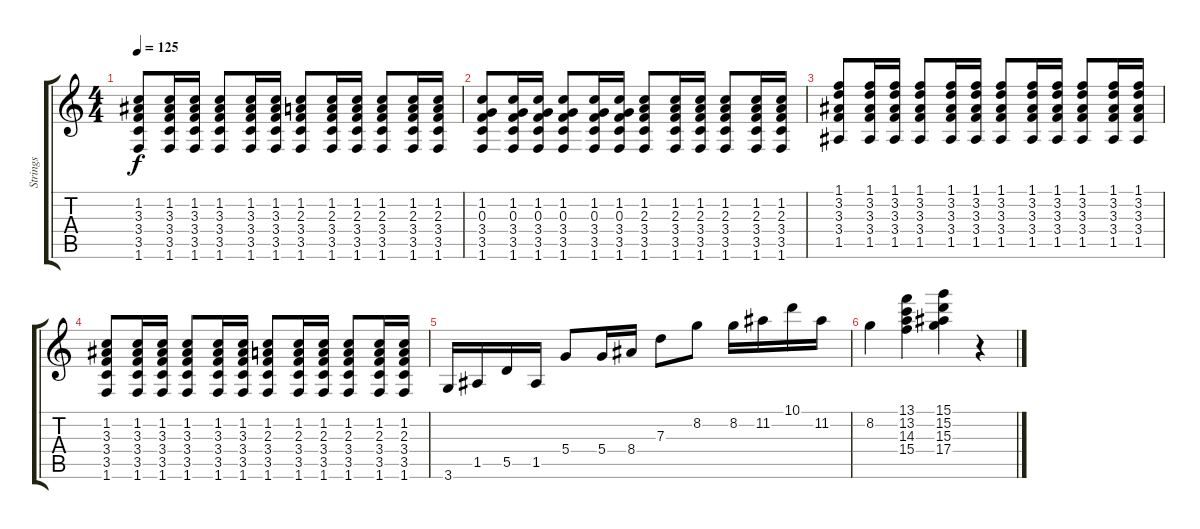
\track ("Strings" "Strings") {instrument stringensemble1}
\staff {score tabs}
\tuning (E5 B4 G4 D4 A3 E3) {hide}
\ts (4 4)
\tempo 125
\clef g2
\ks c
(1.2 3.3 3.4 3.5 1.6).8{dy f} (1.2 3.3 3.4 3.5 1.6).16 (1.2 3.3 3.4 3.5 1.6).16 (1.2 3.3 3.4 3.5 1.6).8 (1.2 3.3 3.4 3.5 1.6).16 (1.2 3.3 3.4 3.5 1.6).16 (1.2 2.3 3.4 3.5 1.6).8 (1.2 2.3 3.4 3.5 1.6).16 (1.2 2.3 3.4 3.5 1.6).16 (1.2 2.3 3.4 3.5 1.6).8 (1.2 2.3 3.4 3.5 1.6).16 (1.2 2.3 3.4 3.5 1.6).16 |
(1.2 0.3 3.4 3.5 1.6).8 (1.2 0.3 3.4 3.5 1.6).16 (1.2 0.3 3.4 3.5 1.6).16 (1.2 0.3 3.4 3.5 1.6).8 (1.2 0.3 3.4 3.5 1.6).16 (1.2 0.3 3.4 3.5 1.6).16 (1.2 2.3 3.4 3.5 1.6).8 (1.2 2.3 3.4 3.5 1.6).16 (1.2 2.3 3.4 3.5 1.6).16 (1.2 2.3 3.4 3.5 1.6).8 (1.2 2.3 3.4 3.5 1.6).16 (1.2 2.3 3.4 3.5 1.6).16 |
(1.1 3.2 3.3 3.4 1.5).8 (1.1 3.2 3.3 3.4 1.5).16 (1.1 3.2 3.3 3.4 1.5).16 (1.1 3.2 3.3 3.4 1.5).8 (1.1 3.2 3.3 3.4 1.5).16 (1.1 3.2 3.3 3.4 1.5).16 (1.1 3.2 3.3 3.4 1.5).8 (1.1 3.2 3.3 3.4 1.5).16 (1.1 3.2 3.3 3.4 1.5).16 (1.1 3.2 3.3 3.4 1.5).8 (1.1 3.2 3.3 3.4 1.5).16 (1.1 3.2 3.3 3.4 1.5).16 |
(1.2 3.3 3.4 3.5 1.6).8 (1.2 3.3 3.4 3.5 1.6).16 (1.2 3.3 3.4 3.5 1.6).16 (1.2 3.3 3.4 3.5 1.6).8 (1.2 3.3 3.4 3.5 1.6).16 (1.2 3.3 3.4 3.5 1.6).16 (1.2 2.3 3.4 3.5 1.6).8 (1.2 2.3 3.4 3.5 1.6).16 (1.2 2.3 3.4 3.5 1.6).16 (1.2 2.3 3.4 3.5 1.6).8 (1.2 2.3 3.4 3.5 1.6).16 (1.2 2.3 3.4 3.5 1.6).16 |
3.6.16 1.5.16 5.5.16 1.5.16 5.4.8 5.4.16 8.4.16 7.3.8 8.2.8 8.2.16 11.2.16 10.1.16 11.2.16 |
8.2.4 (13.1 13.2 14.3 15.4).4 (15.1 15.2 15.3 17.4).4 r.4
